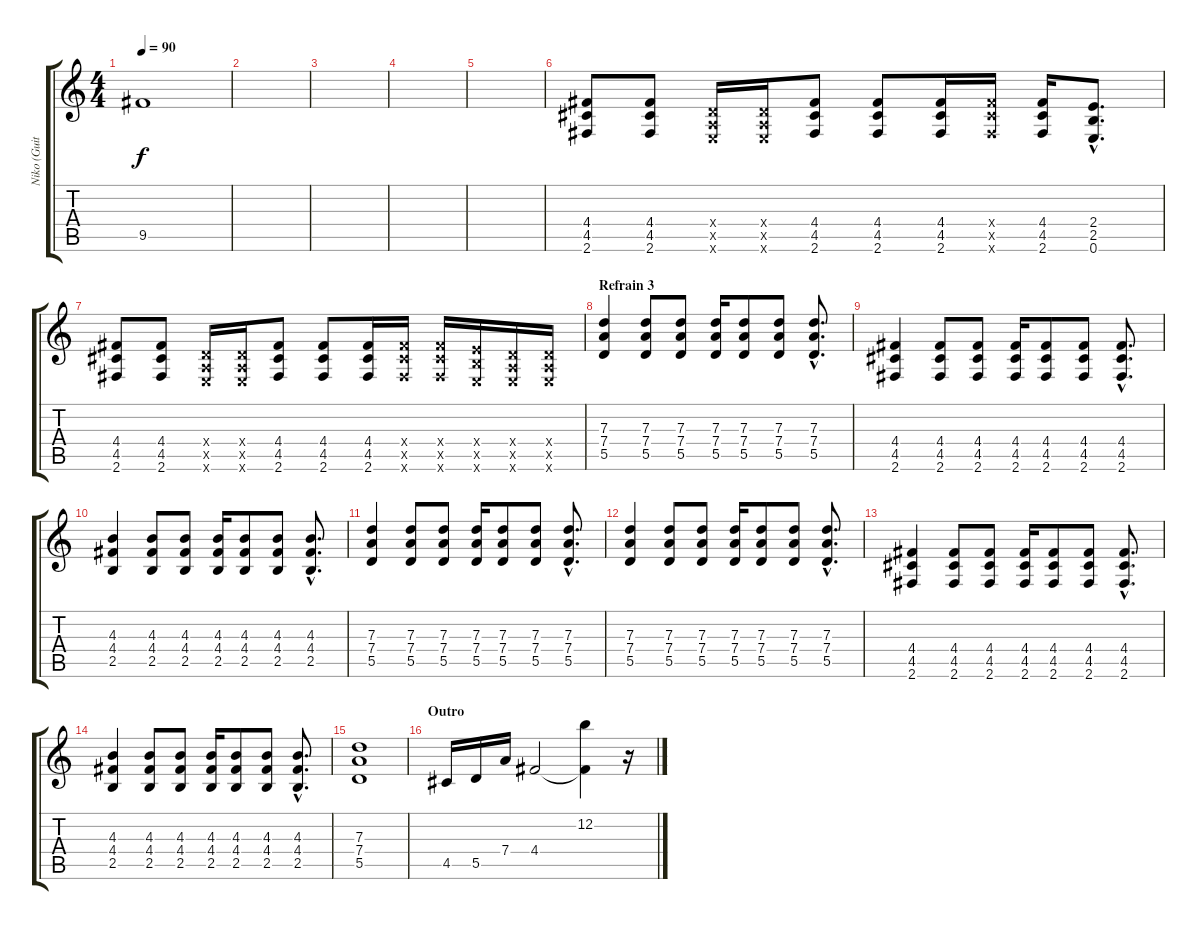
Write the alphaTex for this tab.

\track ("Niko (Guitar 1)" "Niko (Guit") {instrument distortionguitar}
\staff {score tabs}
\tuning (E4 B3 G3 D3 A2 E2) {hide}
\ts (4 4)
\tempo 90
\clef g2
\ks c
9.5{t}.1{dy f} |
|
|
|
|
(4.4 4.5 2.6).8 (4.4 4.5 2.6).8 (0.4{x} 0.5{x} 0.6{x}).16 (0.4{x} 0.5{x} 0.6{x}).16 (4.4 4.5 2.6).8 (4.4 4.5 2.6).8 (4.4 4.5 2.6).16 (4.4{x} 4.5{x} 2.6{x}).16 (4.4 4.5 2.6).16 (2.4{hac} 2.5{hac} 0.6{hac}).8{d} |
(4.4 4.5 2.6).8 (4.4 4.5 2.6).8 (0.4{x} 0.5{x} 0.6{x}).16 (0.4{x} 0.5{x} 0.6{x}).16 (4.4 4.5 2.6).8 (4.4 4.5 2.6).8 (4.4 4.5 2.6).16 (4.4{x} 4.5{x} 2.6{x}).16 (4.4{x} 4.5{x} 2.6{x}).16 (2.4{x} 2.5{x} 0.6{x}).16 (0.4{x} 0.5{x} 0.6{x}).16 (0.4{x} 0.5{x} 0.6{x}).16 |
\section ("" "Refrain 3")
(7.3 7.4 5.5).4 (7.3 7.4 5.5).8 (7.3 7.4 5.5).8 (7.3 7.4 5.5).16 (7.3 7.4 5.5).8 (7.3 7.4 5.5).8 (7.3{hac} 7.4{hac} 5.5{hac}).8{d} |
(4.4 4.5 2.6).4 (4.4 4.5 2.6).8 (4.4 4.5 2.6).8 (4.4 4.5 2.6).16 (4.4 4.5 2.6).8 (4.4 4.5 2.6).8 (4.4{hac} 4.5{hac} 2.6{hac}).8{d} |
(4.3 4.4 2.5).4 (4.3 4.4 2.5).8 (4.3 4.4 2.5).8 (4.3 4.4 2.5).16 (4.3 4.4 2.5).8 (4.3 4.4 2.5).8 (4.3{hac} 4.4{hac} 2.5{hac}).8{d} |
(7.3 7.4 5.5).4 (7.3 7.4 5.5).8 (7.3 7.4 5.5).8 (7.3 7.4 5.5).16 (7.3 7.4 5.5).8 (7.3 7.4 5.5).8 (7.3{hac} 7.4{hac} 5.5{hac}).8{d} |
(7.3 7.4 5.5).4 (7.3 7.4 5.5).8 (7.3 7.4 5.5).8 (7.3 7.4 5.5).16 (7.3 7.4 5.5).8 (7.3 7.4 5.5).8 (7.3{hac} 7.4{hac} 5.5{hac}).8{d} |
(4.4 4.5 2.6).4 (4.4 4.5 2.6).8 (4.4 4.5 2.6).8 (4.4 4.5 2.6).16 (4.4 4.5 2.6).8 (4.4 4.5 2.6).8 (4.4{hac} 4.5{hac} 2.6{hac}).8{d} |
(4.3 4.4 2.5).4 (4.3 4.4 2.5).8 (4.3 4.4 2.5).8 (4.3 4.4 2.5).16 (4.3 4.4 2.5).8 (4.3 4.4 2.5).8 (4.3{hac} 4.4{hac} 2.5{hac}).8{d} |
(7.3 7.4 5.5).1{volume 0} |
\section ("" "Outro")
4.5.16{volume 16 instrument distortionguitar} 5.5.16 7.4.16 4.4.2 (12.2 4.4{t}).4{volume 9} r.16
